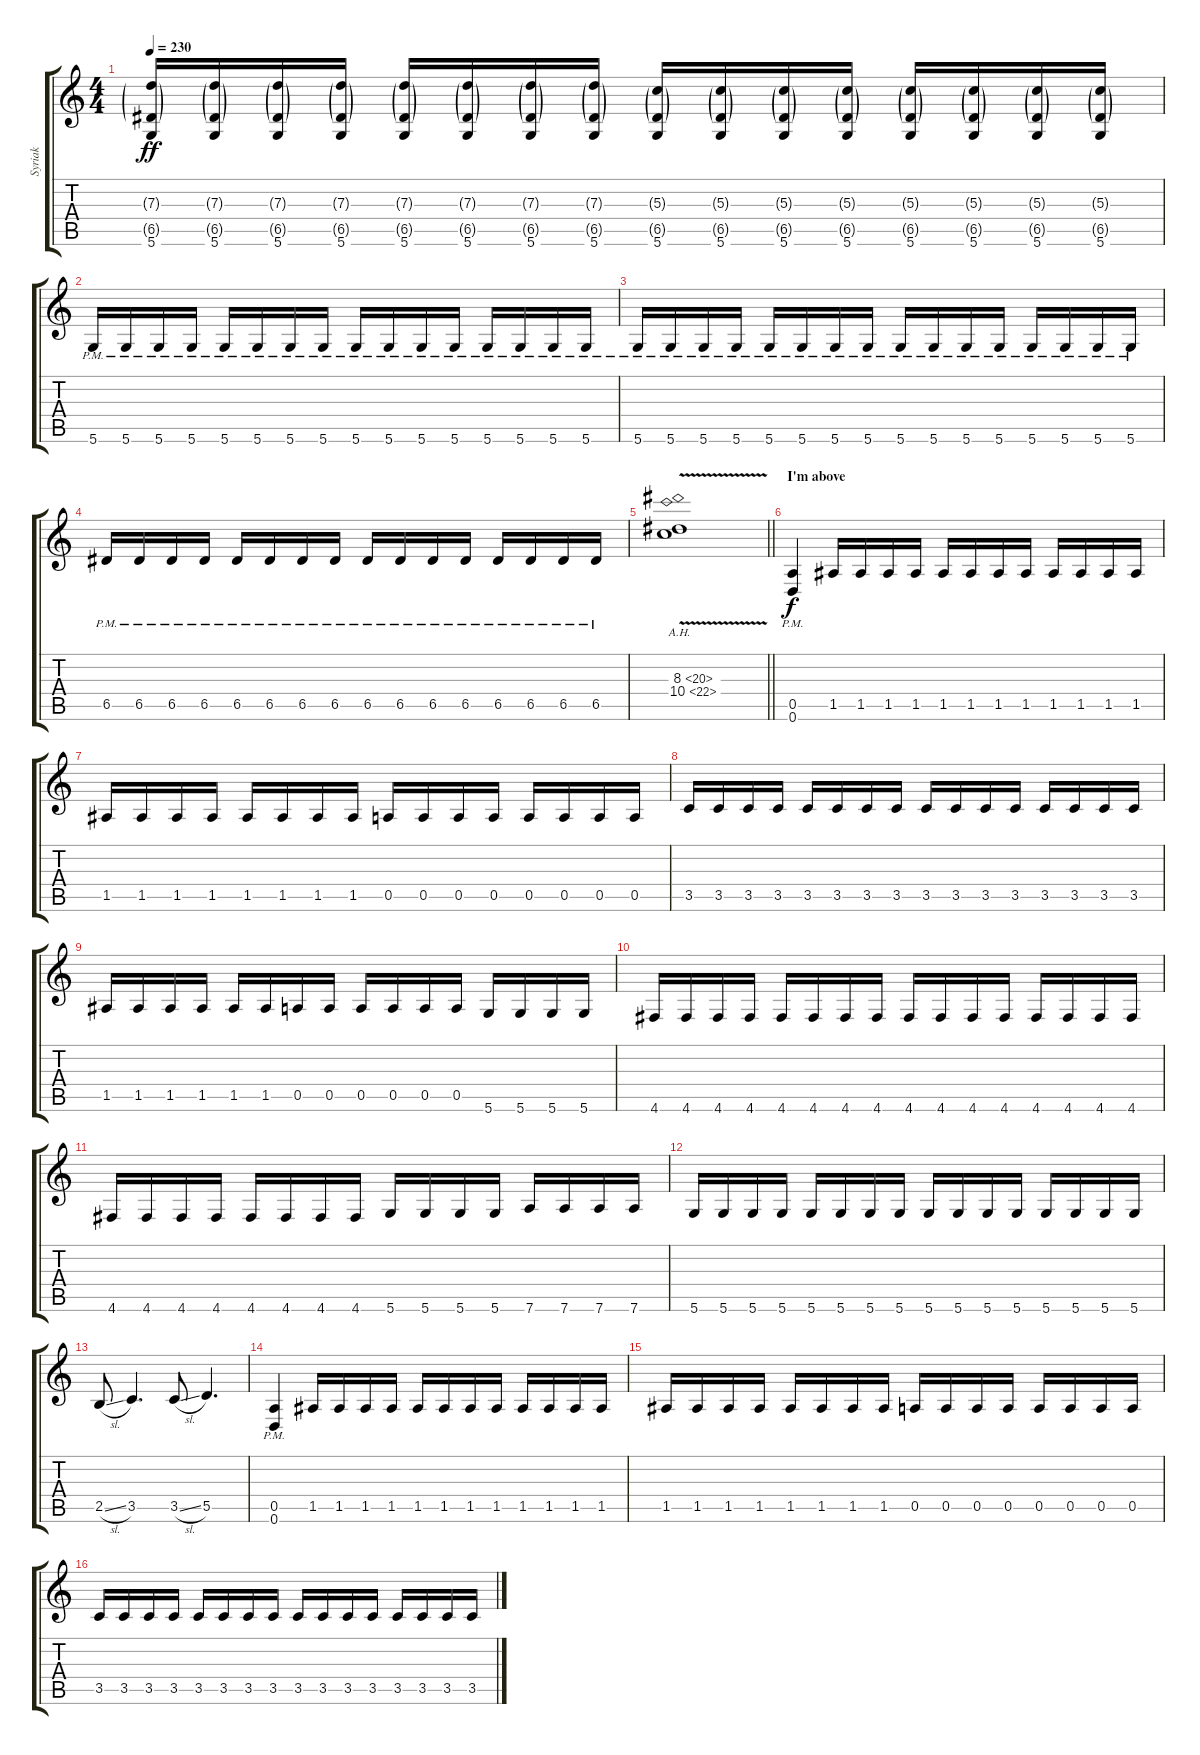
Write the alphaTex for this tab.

\track ("Syriak" "Syriak") {instrument distortionguitar}
\staff {score tabs}
\tuning (E4 B3 G3 D3 A2 D2) {hide}
\ts (4 4)
\tempo 230
\clef g2
\ks c
(7.3{g} 6.5{g} 5.6).16{dy ff} (7.3{g} 6.5{g} 5.6).16 (7.3{g} 6.5{g} 5.6).16 (7.3{g} 6.5{g} 5.6).16 (7.3{g} 6.5{g} 5.6).16 (7.3{g} 6.5{g} 5.6).16 (7.3{g} 6.5{g} 5.6).16 (7.3{g} 6.5{g} 5.6).16 (5.3{g} 6.5{g} 5.6).16 (5.3{g} 6.5{g} 5.6).16 (5.3{g} 6.5{g} 5.6).16 (5.3{g} 6.5{g} 5.6).16 (5.3{g} 6.5{g} 5.6).16 (5.3{g} 6.5{g} 5.6).16 (5.3{g} 6.5{g} 5.6).16 (5.3{g} 6.5{g} 5.6).16 |
5.6{pm}.16 5.6{pm}.16 5.6{pm}.16 5.6{pm}.16 5.6{pm}.16 5.6{pm}.16 5.6{pm}.16 5.6{pm}.16 5.6{pm}.16 5.6{pm}.16 5.6{pm}.16 5.6{pm}.16 5.6{pm}.16 5.6{pm}.16 5.6{pm}.16 5.6{pm}.16 |
5.6{pm}.16 5.6{pm}.16 5.6{pm}.16 5.6{pm}.16 5.6{pm}.16 5.6{pm}.16 5.6{pm}.16 5.6{pm}.16 5.6{pm}.16 5.6{pm}.16 5.6{pm}.16 5.6{pm}.16 5.6{pm}.16 5.6{pm}.16 5.6{pm}.16 5.6{pm}.16 |
6.5{pm}.16 6.5{pm}.16 6.5{pm}.16 6.5{pm}.16 6.5{pm}.16 6.5{pm}.16 6.5{pm}.16 6.5{pm}.16 6.5{pm}.16 6.5{pm}.16 6.5{pm}.16 6.5{pm}.16 6.5{pm}.16 6.5{pm}.16 6.5{pm}.16 6.5{pm}.16 |
\barLineRight lightlight
(8.3{ah 12 v} 10.4{ah 12 v}).1 |
\section ("" "I'm above")
(0.5{pm} 0.6{pm}).4{dy f} 1.5.16 1.5.16 1.5.16 1.5.16 1.5.16 1.5.16 1.5.16 1.5.16 1.5.16 1.5.16 1.5.16 1.5.16 |
1.5.16 1.5.16 1.5.16 1.5.16 1.5.16 1.5.16 1.5.16 1.5.16 0.5.16 0.5.16 0.5.16 0.5.16 0.5.16 0.5.16 0.5.16 0.5.16 |
3.5.16 3.5.16 3.5.16 3.5.16 3.5.16 3.5.16 3.5.16 3.5.16 3.5.16 3.5.16 3.5.16 3.5.16 3.5.16 3.5.16 3.5.16 3.5.16 |
1.5.16 1.5.16 1.5.16 1.5.16 1.5.16 1.5.16 0.5.16 0.5.16 0.5.16 0.5.16 0.5.16 0.5.16 5.6.16 5.6.16 5.6.16 5.6.16 |
4.6.16 4.6.16 4.6.16 4.6.16 4.6.16 4.6.16 4.6.16 4.6.16 4.6.16 4.6.16 4.6.16 4.6.16 4.6.16 4.6.16 4.6.16 4.6.16 |
4.6.16 4.6.16 4.6.16 4.6.16 4.6.16 4.6.16 4.6.16 4.6.16 5.6.16 5.6.16 5.6.16 5.6.16 7.6.16 7.6.16 7.6.16 7.6.16 |
5.6.16 5.6.16 5.6.16 5.6.16 5.6.16 5.6.16 5.6.16 5.6.16 5.6.16 5.6.16 5.6.16 5.6.16 5.6.16 5.6.16 5.6.16 5.6.16 |
2.5{sl}.8 3.5.4{d} 3.5{sl}.8 5.5.4{d} |
(0.5{pm} 0.6{pm}).4 1.5.16 1.5.16 1.5.16 1.5.16 1.5.16 1.5.16 1.5.16 1.5.16 1.5.16 1.5.16 1.5.16 1.5.16 |
1.5.16 1.5.16 1.5.16 1.5.16 1.5.16 1.5.16 1.5.16 1.5.16 0.5.16 0.5.16 0.5.16 0.5.16 0.5.16 0.5.16 0.5.16 0.5.16 |
3.5.16 3.5.16 3.5.16 3.5.16 3.5.16 3.5.16 3.5.16 3.5.16 3.5.16 3.5.16 3.5.16 3.5.16 3.5.16 3.5.16 3.5.16 3.5.16
